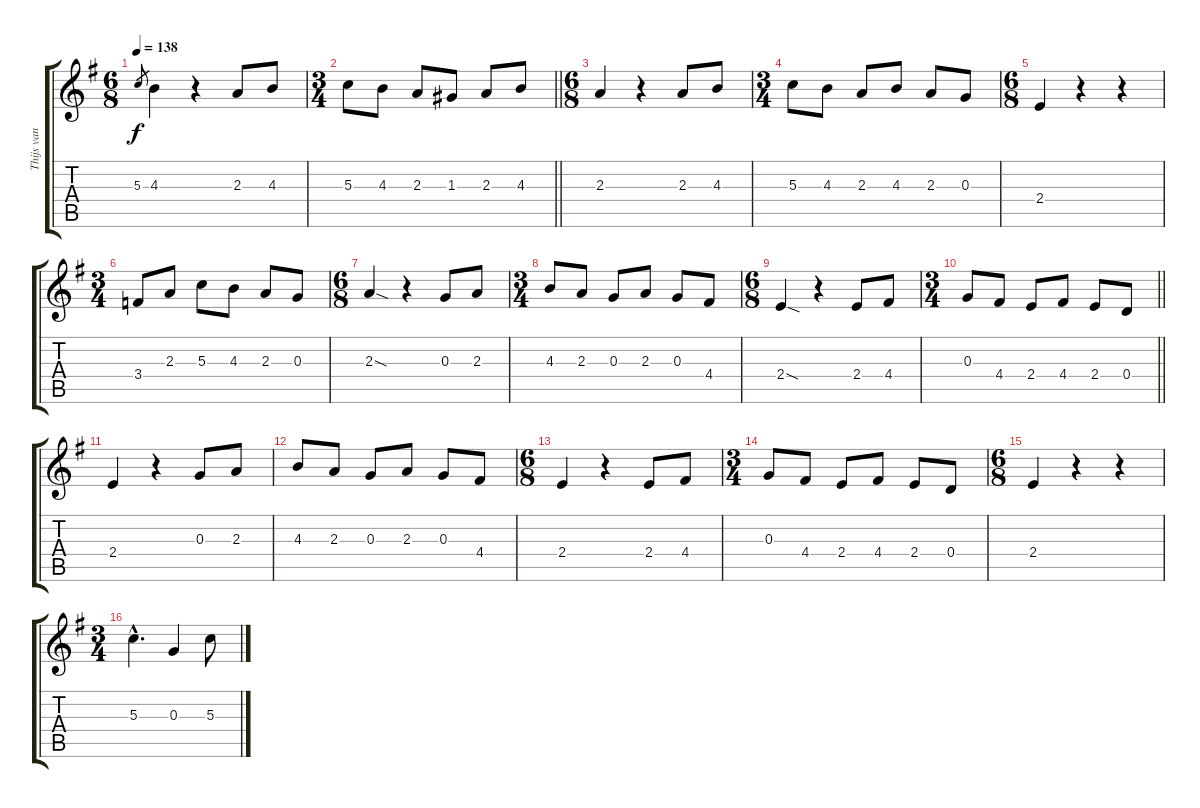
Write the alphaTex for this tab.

\track ("Thijs van Leer Flute" "Thijs van ") {instrument flute}
\staff {score tabs}
\tuning (E5 B4 G4 D4 A3 E3) {hide}
\ts (6 8)
\tempo 138
\clef g2
\ks g
5.3.8{gr dy f} 4.3.4 r.4 2.3.8 4.3.8 |
\ts (3 4)
\barLineRight lightlight
5.3.8 4.3.8 2.3.8 1.3.8 2.3.8 4.3.8 |
\ts (6 8)
2.3.4 r.4 2.3.8 4.3.8 |
\ts (3 4)
5.3.8 4.3.8 2.3.8 4.3.8 2.3.8 0.3.8 |
\ts (6 8)
2.4.4 r.4 r.4 |
\ts (3 4)
3.4.8 2.3.8 5.3.8 4.3.8 2.3.8 0.3.8 |
\ts (6 8)
2.3{sod}.4 r.4 0.3.8 2.3.8 |
\ts (3 4)
4.3.8 2.3.8 0.3.8 2.3.8 0.3.8 4.4.8 |
\ts (6 8)
2.4{sod}.4 r.4 2.4.8 4.4.8 |
\ts (3 4)
\barLineRight lightlight
0.3.8 4.4.8 2.4.8 4.4.8 2.4.8 0.4.8 |
\section ("" " ")
2.4.4 r.4 0.3.8 2.3.8 |
4.3.8 2.3.8 0.3.8 2.3.8 0.3.8 4.4.8 |
\ts (6 8)
2.4.4 r.4 2.4.8 4.4.8 |
\ts (3 4)
0.3.8 4.4.8 2.4.8 4.4.8 2.4.8 0.4.8 |
\ts (6 8)
2.4.4 r.4 r.4 |
\ts (3 4)
5.3{hac}.4{d} 0.3.4 5.3.8
